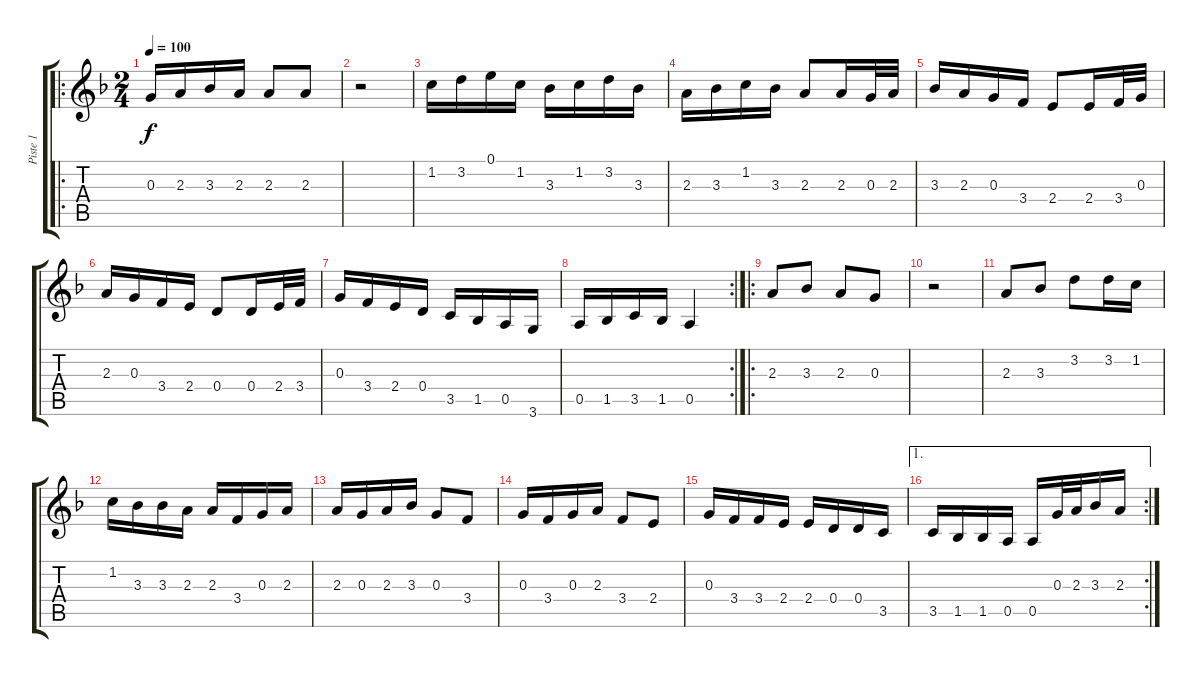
\track ("Piste 1" "Piste 1") {instrument overdrivenguitar}
\staff {score tabs}
\tuning (E4 B3 G3 D3 A2 E2) {hide}
\ro
\ts (2 4)
\tempo 100
\clef g2
\ks dminor
0.3.16{dy f instrument overdrivenguitar} 2.3.16 3.3.16 2.3.16 2.3.8 2.3.8 |
r.2 |
1.2.16 3.2.16 0.1.16 1.2.16 3.3.16 1.2.16 3.2.16 3.3.16 |
2.3.16 3.3.16 1.2.16 3.3.16 2.3.8 2.3.16 0.3.32 2.3.32 |
3.3.16 2.3.16 0.3.16 3.4.16 2.4.8 2.4.16 3.4.32 0.3.32 |
2.3.16 0.3.16 3.4.16 2.4.16 0.4.8 0.4.16 2.4.32 3.4.32 |
0.3.16 3.4.16 2.4.16 0.4.16 3.5.16 1.5.16 0.5.16 3.6.16 |
\rc 2
0.5.16 1.5.16 3.5.16 1.5.16 0.5.4 |
\ro
2.3.8 3.3.8 2.3.8 0.3.8 |
r.2 |
2.3.8 3.3.8 3.2.8 3.2.16 1.2.16 |
1.2.16 3.3.16 3.3.16 2.3.16 2.3.16 3.4.16 0.3.16 2.3.16 |
2.3.16 0.3.16 2.3.16 3.3.16 0.3.8 3.4.8 |
0.3.16 3.4.16 0.3.16 2.3.16 3.4.8 2.4.8 |
0.3.16 3.4.16 3.4.16 2.4.16 2.4.16 0.4.16 0.4.16 3.5.16 |
\ae 1
\rc 2
3.5.16 1.5.16 1.5.16 0.5.16 0.5.16 0.3.32 2.3.32 3.3.16 2.3.16
